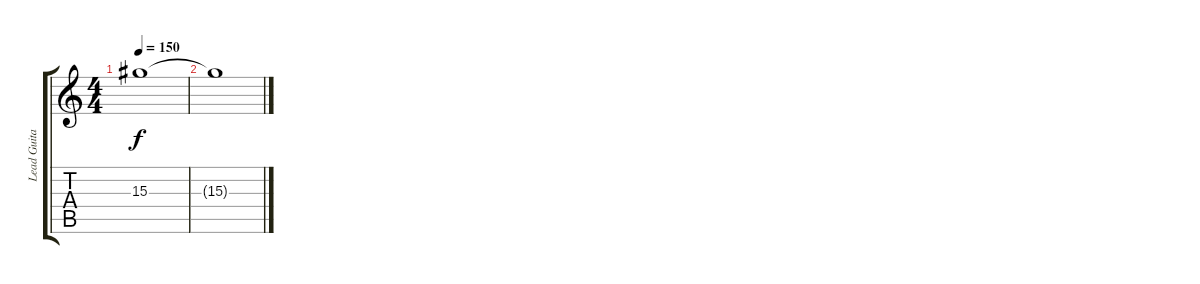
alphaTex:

\track ("Lead Guitar (Drop C)" "Lead Guita") {instrument distortionguitar}
\staff {score tabs}
\tuning (D4 A3 F3 C3 G2 C2) {hide}
\ts (4 4)
\tempo 150
\clef g2
\ks c
15.3{t}.1{dy f} |
15.3{t}.1
